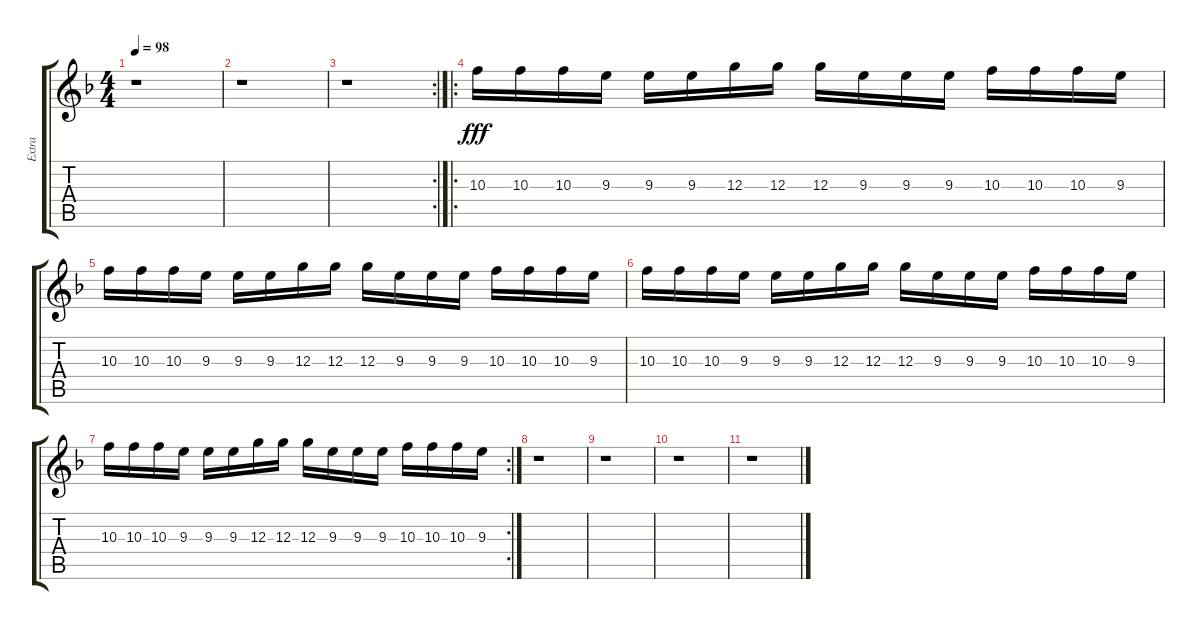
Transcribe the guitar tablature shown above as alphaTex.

\track ("Extra" "Extra") {instrument distortionguitar}
\staff {score tabs}
\tuning (E4 B3 G3 D3 A2 D2) {hide}
\ts (4 4)
\tempo 98
\clef g2
\ks f
r.1{dy fff} |
r.1 |
\rc 2
r.1 |
\ro
10.3.16 10.3.16 10.3.16 9.3.16 9.3.16 9.3.16 12.3.16 12.3.16 12.3.16 9.3.16 9.3.16 9.3.16 10.3.16 10.3.16 10.3.16 9.3.16 |
10.3.16 10.3.16 10.3.16 9.3.16 9.3.16 9.3.16 12.3.16 12.3.16 12.3.16 9.3.16 9.3.16 9.3.16 10.3.16 10.3.16 10.3.16 9.3.16 |
10.3.16 10.3.16 10.3.16 9.3.16 9.3.16 9.3.16 12.3.16 12.3.16 12.3.16 9.3.16 9.3.16 9.3.16 10.3.16 10.3.16 10.3.16 9.3.16 |
\rc 2
10.3.16 10.3.16 10.3.16 9.3.16 9.3.16 9.3.16 12.3.16 12.3.16 12.3.16 9.3.16 9.3.16 9.3.16 10.3.16 10.3.16 10.3.16 9.3.16 |
r.1 |
r.1 |
r.1 |
r.1
